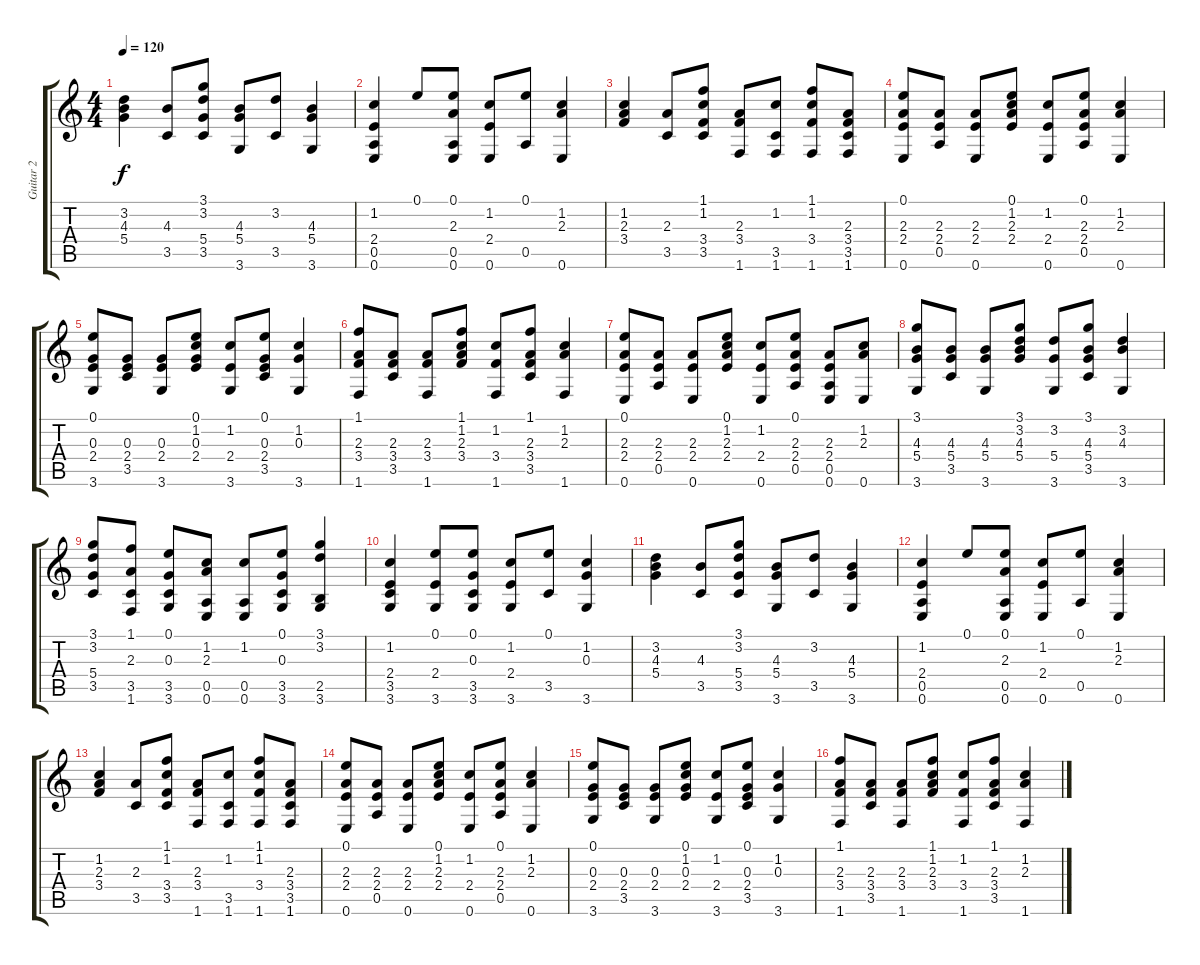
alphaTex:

\track ("Guitar 2" "Guitar 2") {instrument acousticguitarnylon}
\staff {score tabs}
\tuning (E4 B3 G3 D3 A2 E2) {hide}
\ts (4 4)
\tempo 120
\clef g2
\ks c
(3.2 4.3 5.4).4{dy f} (4.3 3.5).8 (3.1 3.2 5.4 3.5).8 (4.3 5.4 3.6).8 (3.2 3.5).8 (4.3 5.4 3.6).4 |
(1.2 2.4 0.5 0.6).4 0.1.8 (0.1 2.3 0.5 0.6).8 (1.2 2.4 0.6).8 (0.1 0.5).8 (1.2 2.3 0.6).4 |
(1.2 2.3 3.4).4 (2.3 3.5).8 (1.1 1.2 3.4 3.5).8 (2.3 3.4 1.6).8 (1.2 3.5 1.6).8 (1.1 1.2 3.4 1.6).8 (2.3 3.4 3.5 1.6).8 |
(0.1 2.3 2.4 0.6).8 (2.3 2.4 0.5).8 (2.3 2.4 0.6).8 (0.1 1.2 2.3 2.4).8 (1.2 2.4 0.6).8 (0.1 2.3 2.4 0.5).8 (1.2 2.3 0.6).4 |
(0.1 0.3 2.4 3.6).8 (0.3 2.4 3.5).8 (0.3 2.4 3.6).8 (0.1 1.2 0.3 2.4).8 (1.2 2.4 3.6).8 (0.1 0.3 2.4 3.5).8 (1.2 0.3 3.6).4 |
(1.1 2.3 3.4 1.6).8 (2.3 3.4 3.5).8 (2.3 3.4 1.6).8 (1.1 1.2 2.3 3.4).8 (1.2 3.4 1.6).8 (1.1 2.3 3.4 3.5).8 (1.2 2.3 1.6).4 |
(0.1 2.3 2.4 0.6).8 (2.3 2.4 0.5).8 (2.3 2.4 0.6).8 (0.1 1.2 2.3 2.4).8 (1.2 2.4 0.6).8 (0.1 2.3 2.4 0.5).8 (2.3 2.4 0.5 0.6).8 (1.2 2.3 0.6).8 |
(3.1 4.3 5.4 3.6).8 (4.3 5.4 3.5).8 (4.3 5.4 3.6).8 (3.1 3.2 4.3 5.4).8 (3.2 5.4 3.6).8 (3.1 4.3 5.4 3.5).8 (3.2 4.3 3.6).4 |
(3.1 3.2 5.4 3.5).8 (1.1 2.3 3.5 1.6).8 (0.1 0.3 3.5 3.6).8 (1.2 2.3 0.5 0.6).8 (1.2 0.5 0.6).8 (0.1 0.3 3.5 3.6).8 (3.1 3.2 2.5 3.6).4 |
(1.2 2.4 3.5 3.6).4 (0.1 2.4 3.6).8 (0.1 0.3 3.5 3.6).8 (1.2 2.4 3.6).8 (0.1 3.5).8 (1.2 0.3 3.6).4 |
(3.2 4.3 5.4).4 (4.3 3.5).8 (3.1 3.2 5.4 3.5).8 (4.3 5.4 3.6).8 (3.2 3.5).8 (4.3 5.4 3.6).4 |
(1.2 2.4 0.5 0.6).4 0.1.8 (0.1 2.3 0.5 0.6).8 (1.2 2.4 0.6).8 (0.1 0.5).8 (1.2 2.3 0.6).4 |
(1.2 2.3 3.4).4 (2.3 3.5).8 (1.1 1.2 3.4 3.5).8 (2.3 3.4 1.6).8 (1.2 3.5 1.6).8 (1.1 1.2 3.4 1.6).8 (2.3 3.4 3.5 1.6).8 |
(0.1 2.3 2.4 0.6).8 (2.3 2.4 0.5).8 (2.3 2.4 0.6).8 (0.1 1.2 2.3 2.4).8 (1.2 2.4 0.6).8 (0.1 2.3 2.4 0.5).8 (1.2 2.3 0.6).4 |
(0.1 0.3 2.4 3.6).8 (0.3 2.4 3.5).8 (0.3 2.4 3.6).8 (0.1 1.2 0.3 2.4).8 (1.2 2.4 3.6).8 (0.1 0.3 2.4 3.5).8 (1.2 0.3 3.6).4 |
(1.1 2.3 3.4 1.6).8 (2.3 3.4 3.5).8 (2.3 3.4 1.6).8 (1.1 1.2 2.3 3.4).8 (1.2 3.4 1.6).8 (1.1 2.3 3.4 3.5).8 (1.2 2.3 1.6).4
